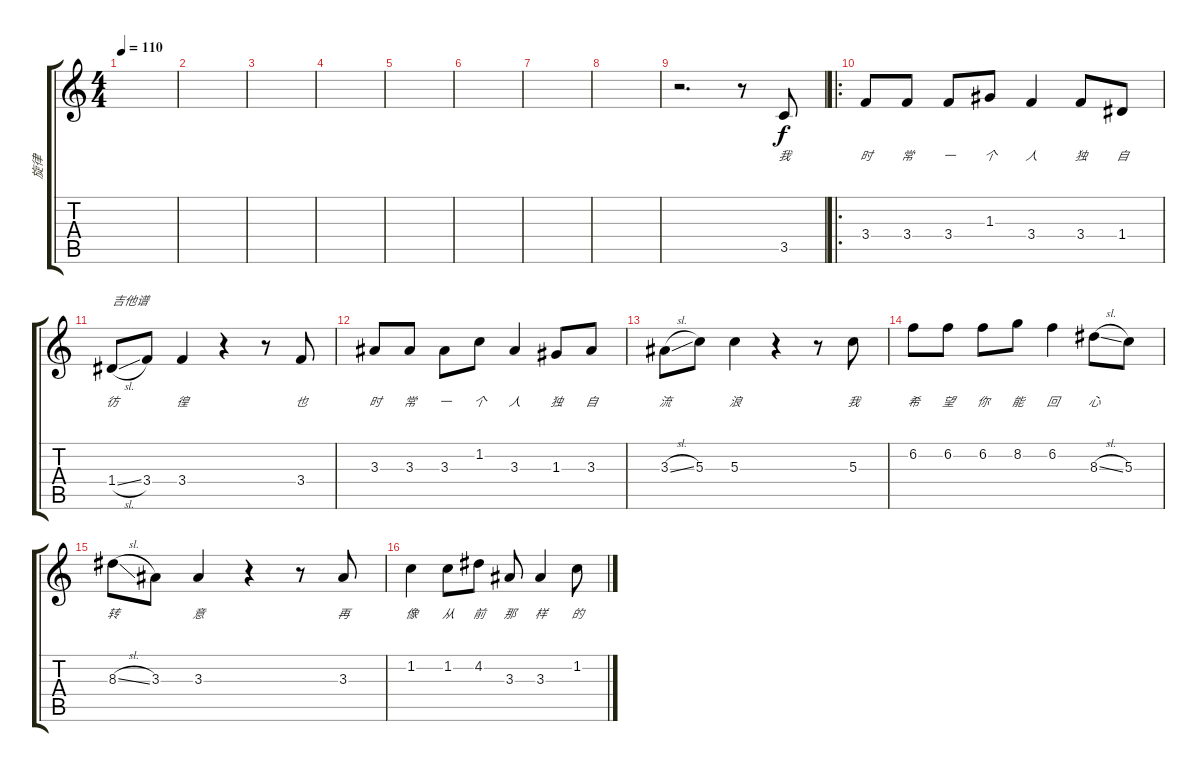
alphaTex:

\track ("旋律" "旋律") {instrument acousticguitarsteel}
\staff {score tabs}
\tuning (E4 B3 G3 D3 A2 E2) {hide}
\ts (4 4)
\tempo 110
\clef g2
\ks c
|
|
|
|
|
|
|
|
r.2{d} r.8 3.5.8{lyrics (0 "我") lyrics (1 "") lyrics (2 "") lyrics (3 "") lyrics (4 "")} |
\ro
3.4.8{lyrics (0 "时") lyrics (1 "") lyrics (2 "") lyrics (3 "") lyrics (4 "")} 3.4.8{lyrics (0 "常") lyrics (1 "") lyrics (2 "") lyrics (3 "") lyrics (4 "")} 3.4.8{lyrics (0 "一") lyrics (1 "") lyrics (2 "") lyrics (3 "") lyrics (4 "")} 1.3.8{lyrics (0 "个") lyrics (1 "") lyrics (2 "") lyrics (3 "") lyrics (4 "")} 3.4.4{lyrics (0 "人") lyrics (1 "") lyrics (2 "") lyrics (3 "") lyrics (4 "")} 3.4.8{lyrics (0 "独") lyrics (1 "") lyrics (2 "") lyrics (3 "") lyrics (4 "")} 1.4.8{lyrics (0 "自") lyrics (1 "") lyrics (2 "") lyrics (3 "") lyrics (4 "")} |
1.4{sl}.8{txt "吉他谱" lyrics (0 "彷") lyrics (1 "") lyrics (2 "") lyrics (3 "") lyrics (4 "")} 3.4.8{lyrics (0 "") lyrics (1 "") lyrics (2 "") lyrics (3 "") lyrics (4 "")} 3.4.4{lyrics (0 "徨") lyrics (1 "") lyrics (2 "") lyrics (3 "") lyrics (4 "")} r.4 r.8 3.4.8{lyrics (0 "也") lyrics (1 "") lyrics (2 "") lyrics (3 "") lyrics (4 "")} |
3.3.8{lyrics (0 "时") lyrics (1 "") lyrics (2 "") lyrics (3 "") lyrics (4 "")} 3.3.8{lyrics (0 "常") lyrics (1 "") lyrics (2 "") lyrics (3 "") lyrics (4 "")} 3.3.8{lyrics (0 "一") lyrics (1 "") lyrics (2 "") lyrics (3 "") lyrics (4 "")} 1.2.8{lyrics (0 "个") lyrics (1 "") lyrics (2 "") lyrics (3 "") lyrics (4 "")} 3.3.4{lyrics (0 "人") lyrics (1 "") lyrics (2 "") lyrics (3 "") lyrics (4 "")} 1.3.8{lyrics (0 "独") lyrics (1 "") lyrics (2 "") lyrics (3 "") lyrics (4 "")} 3.3.8{lyrics (0 "自") lyrics (1 "") lyrics (2 "") lyrics (3 "") lyrics (4 "")} |
3.3{sl}.8{lyrics (0 "流") lyrics (1 "") lyrics (2 "") lyrics (3 "") lyrics (4 "")} 5.3.8{lyrics (0 "") lyrics (1 "") lyrics (2 "") lyrics (3 "") lyrics (4 "")} 5.3.4{lyrics (0 "浪") lyrics (1 "") lyrics (2 "") lyrics (3 "") lyrics (4 "")} r.4 r.8 5.3.8{lyrics (0 "我") lyrics (1 "") lyrics (2 "") lyrics (3 "") lyrics (4 "")} |
6.2.8{lyrics (0 "希") lyrics (1 "") lyrics (2 "") lyrics (3 "") lyrics (4 "")} 6.2.8{lyrics (0 "望") lyrics (1 "") lyrics (2 "") lyrics (3 "") lyrics (4 "")} 6.2.8{lyrics (0 "你") lyrics (1 "") lyrics (2 "") lyrics (3 "") lyrics (4 "")} 8.2.8{lyrics (0 "能") lyrics (1 "") lyrics (2 "") lyrics (3 "") lyrics (4 "")} 6.2.4{lyrics (0 "回") lyrics (1 "") lyrics (2 "") lyrics (3 "") lyrics (4 "")} 8.3{sl}.8{lyrics (0 "心") lyrics (1 "") lyrics (2 "") lyrics (3 "") lyrics (4 "")} 5.3.8{lyrics (0 "") lyrics (1 "") lyrics (2 "") lyrics (3 "") lyrics (4 "")} |
8.3{sl}.8{lyrics (0 "转") lyrics (1 "") lyrics (2 "") lyrics (3 "") lyrics (4 "")} 3.3.8{lyrics (0 "") lyrics (1 "") lyrics (2 "") lyrics (3 "") lyrics (4 "")} 3.3.4{lyrics (0 "意") lyrics (1 "") lyrics (2 "") lyrics (3 "") lyrics (4 "")} r.4 r.8 3.3.8{lyrics (0 "再") lyrics (1 "") lyrics (2 "") lyrics (3 "") lyrics (4 "")} |
1.2.4{lyrics (0 "像") lyrics (1 "") lyrics (2 "") lyrics (3 "") lyrics (4 "")} 1.2.8{lyrics (0 "从") lyrics (1 "") lyrics (2 "") lyrics (3 "") lyrics (4 "")} 4.2.8{lyrics (0 "前") lyrics (1 "") lyrics (2 "") lyrics (3 "") lyrics (4 "")} 3.3.8{lyrics (0 "那") lyrics (1 "") lyrics (2 "") lyrics (3 "") lyrics (4 "")} 3.3.4{lyrics (0 "样") lyrics (1 "") lyrics (2 "") lyrics (3 "") lyrics (4 "")} 1.2.8{lyrics (0 "的") lyrics (1 "") lyrics (2 "") lyrics (3 "") lyrics (4 "")}
